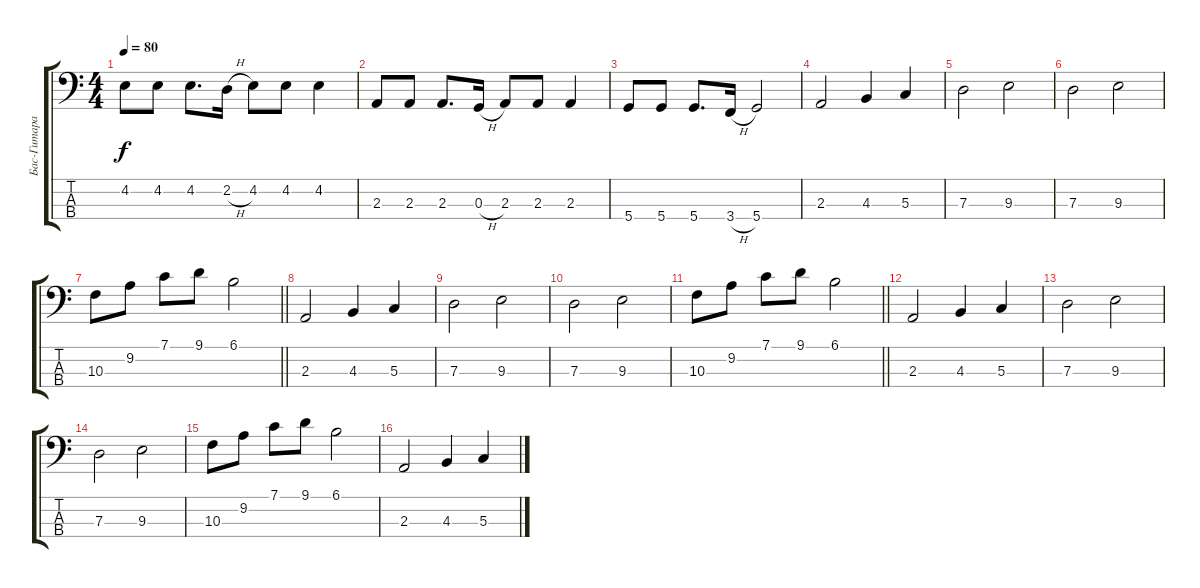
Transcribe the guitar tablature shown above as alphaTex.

\track ("Бас-Гитара" "Бас-Гитара") {instrument electricbassfinger}
\staff {score tabs}
\tuning (F2 C2 G1 D1) {hide}
\ts (4 4)
\tempo 80
\clef f4
\ks c
4.2.8{dy f} 4.2.8 4.2.8{d} 2.2{h}.16 4.2.8 4.2.8 4.2.4 |
2.3.8 2.3.8 2.3.8{d} 0.3{h}.16 2.3.8 2.3.8 2.3.4 |
5.4.8 5.4.8 5.4.8{d} 3.4{h}.16 5.4.2 |
2.3.2 4.3.4 5.3.4 |
7.3.2 9.3.2 |
7.3.2 9.3.2 |
\barLineRight lightlight
10.3.8 9.2.8 7.1.8 9.1.8 6.1.2 |
2.3.2 4.3.4 5.3.4 |
7.3.2 9.3.2 |
7.3.2 9.3.2 |
\barLineRight lightlight
10.3.8 9.2.8 7.1.8 9.1.8 6.1.2 |
2.3.2 4.3.4 5.3.4 |
7.3.2 9.3.2 |
7.3.2 9.3.2 |
10.3.8 9.2.8 7.1.8 9.1.8 6.1.2 |
2.3.2 4.3.4 5.3.4
